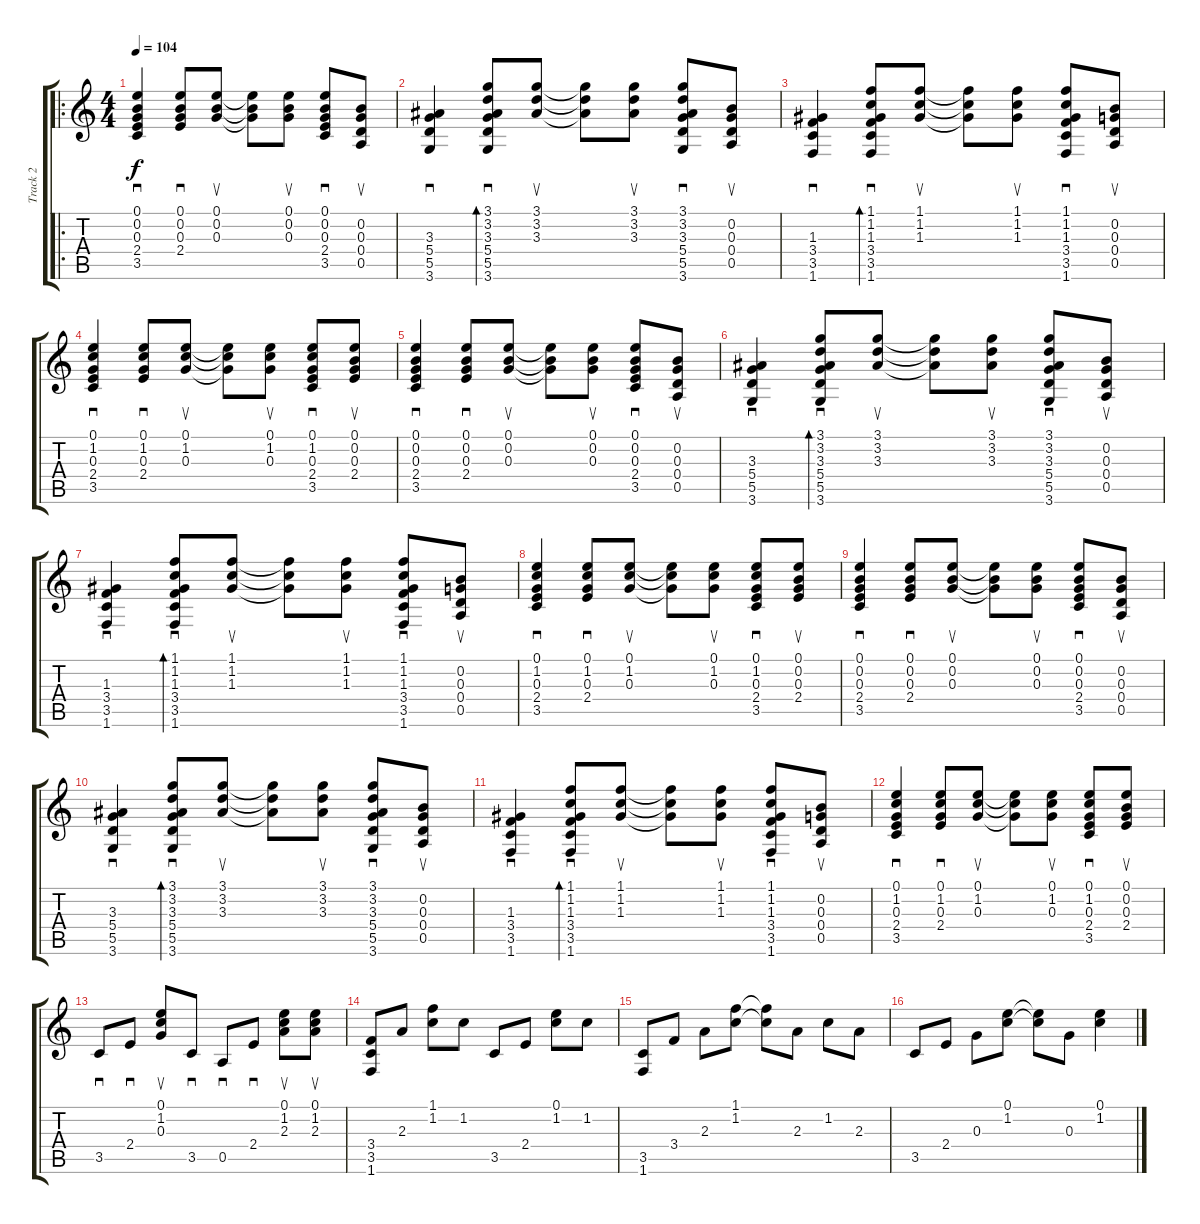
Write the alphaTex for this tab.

\track ("Track 2" "Track 2") {instrument overdrivenguitar}
\staff {score tabs}
\tuning (E4 B3 G3 D3 A2 E2) {hide}
\ro
\ts (4 4)
\tempo 104
\clef g2
\ks c
(0.1 0.2 0.3 2.4 3.5).4{sd dy f volume 10} (0.1 0.2 0.3 2.4).8{sd} (0.1 0.2 0.3).8{su} (0.1{t} 0.2{t} 0.3{t}).8 (0.1 0.2 0.3).8{su} (0.1 0.2 0.3 2.4 3.5).8{sd} (0.2 0.3 0.4 0.5).8{su} |
(3.3 5.4 5.5 3.6).4{sd} (3.1 3.2 3.3 5.4 5.5 3.6).8{sd bd 240} (3.1 3.2 3.3).8{su} (3.1{t} 3.2{t} 3.3{t}).8 (3.1 3.2 3.3).8{su} (3.1 3.2 3.3 5.4 5.5 3.6).8{sd} (0.2 0.3 0.4 0.5).8{su} |
(1.3 3.4 3.5 1.6).4{sd} (1.1 1.2 1.3 3.4 3.5 1.6).8{sd bd 240} (1.1 1.2 1.3).8{su} (1.1{t} 1.2{t} 1.3{t}).8 (1.1 1.2 1.3).8{su} (1.1 1.2 1.3 3.4 3.5 1.6).8{sd} (0.2 0.3 0.4 0.5).8{su} |
(0.1 1.2 0.3 2.4 3.5).4{sd} (0.1 1.2 0.3 2.4).8{sd} (0.1 1.2 0.3).8{su} (0.1{t} 1.2{t} 0.3{t}).8 (0.1 1.2 0.3).8{su} (0.1 1.2 0.3 2.4 3.5).8{sd} (0.1 0.2 0.3 2.4).8{su} |
(0.1 0.2 0.3 2.4 3.5).4{sd volume 10} (0.1 0.2 0.3 2.4).8{sd} (0.1 0.2 0.3).8{su} (0.1{t} 0.2{t} 0.3{t}).8 (0.1 0.2 0.3).8{su} (0.1 0.2 0.3 2.4 3.5).8{sd} (0.2 0.3 0.4 0.5).8{su} |
(3.3 5.4 5.5 3.6).4{sd} (3.1 3.2 3.3 5.4 5.5 3.6).8{sd bd 240} (3.1 3.2 3.3).8{su} (3.1{t} 3.2{t} 3.3{t}).8 (3.1 3.2 3.3).8{su} (3.1 3.2 3.3 5.4 5.5 3.6).8{sd} (0.2 0.3 0.4 0.5).8{su} |
(1.3 3.4 3.5 1.6).4{sd} (1.1 1.2 1.3 3.4 3.5 1.6).8{sd bd 240} (1.1 1.2 1.3).8{su} (1.1{t} 1.2{t} 1.3{t}).8 (1.1 1.2 1.3).8{su} (1.1 1.2 1.3 3.4 3.5 1.6).8{sd} (0.2 0.3 0.4 0.5).8{su} |
(0.1 1.2 0.3 2.4 3.5).4{sd} (0.1 1.2 0.3 2.4).8{sd} (0.1 1.2 0.3).8{su} (0.1{t} 1.2{t} 0.3{t}).8 (0.1 1.2 0.3).8{su} (0.1 1.2 0.3 2.4 3.5).8{sd} (0.1 0.2 0.3 2.4).8{su} |
(0.1 0.2 0.3 2.4 3.5).4{sd volume 10} (0.1 0.2 0.3 2.4).8{sd} (0.1 0.2 0.3).8{su} (0.1{t} 0.2{t} 0.3{t}).8 (0.1 0.2 0.3).8{su} (0.1 0.2 0.3 2.4 3.5).8{sd} (0.2 0.3 0.4 0.5).8{su} |
(3.3 5.4 5.5 3.6).4{sd} (3.1 3.2 3.3 5.4 5.5 3.6).8{sd bd 240} (3.1 3.2 3.3).8{su} (3.1{t} 3.2{t} 3.3{t}).8 (3.1 3.2 3.3).8{su} (3.1 3.2 3.3 5.4 5.5 3.6).8{sd} (0.2 0.3 0.4 0.5).8{su} |
(1.3 3.4 3.5 1.6).4{sd} (1.1 1.2 1.3 3.4 3.5 1.6).8{sd bd 240} (1.1 1.2 1.3).8{su} (1.1{t} 1.2{t} 1.3{t}).8 (1.1 1.2 1.3).8{su} (1.1 1.2 1.3 3.4 3.5 1.6).8{sd} (0.2 0.3 0.4 0.5).8{su} |
(0.1 1.2 0.3 2.4 3.5).4{sd} (0.1 1.2 0.3 2.4).8{sd} (0.1 1.2 0.3).8{su} (0.1{t} 1.2{t} 0.3{t}).8 (0.1 1.2 0.3).8{su} (0.1 1.2 0.3 2.4 3.5).8{sd} (0.1 0.2 0.3 2.4).8{su} |
3.5.8{sd volume 9} 2.4.8{sd} (0.1 1.2 0.3).8{su} 3.5.8{sd} 0.5.8{sd} 2.4.8{sd} (0.1 1.2 2.3).8{su} (0.1 1.2 2.3).8{su} |
(3.4 3.5 1.6).8 2.3.8 (1.1 1.2).8 1.2.8 3.5.8 2.4.8 (0.1 1.2).8 1.2.8 |
(3.5 1.6).8 3.4.8 2.3.8 (1.1 1.2).8 (1.1{t} 1.2{t}).8 2.3.8 1.2.8 2.3.8 |
3.5.8 2.4.8 0.3.8 (0.1 1.2).8 (0.1{t} 1.2{t}).8 0.3.8 (0.1 1.2).4
